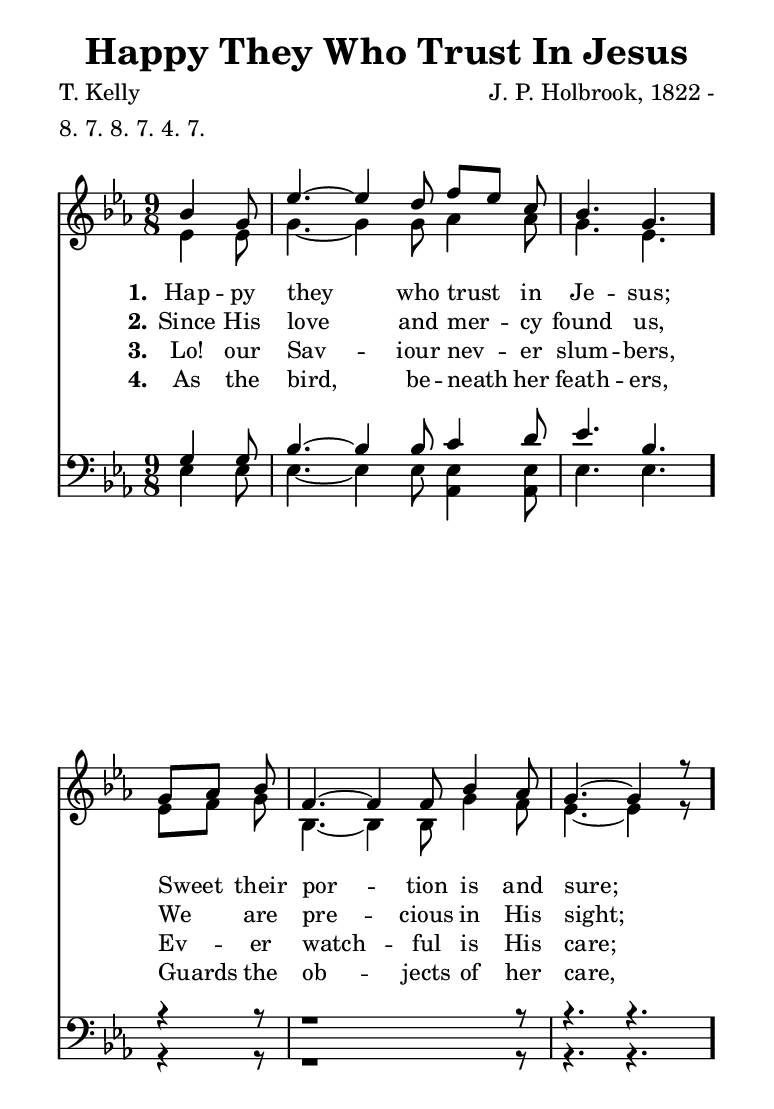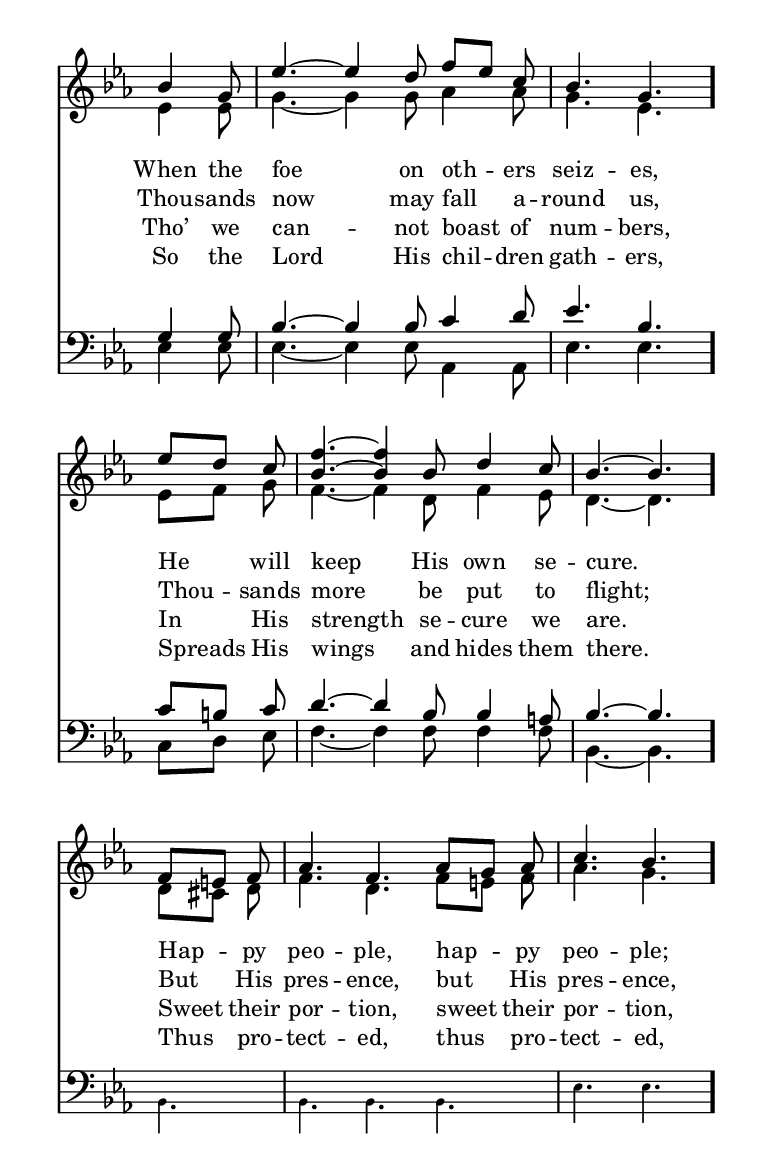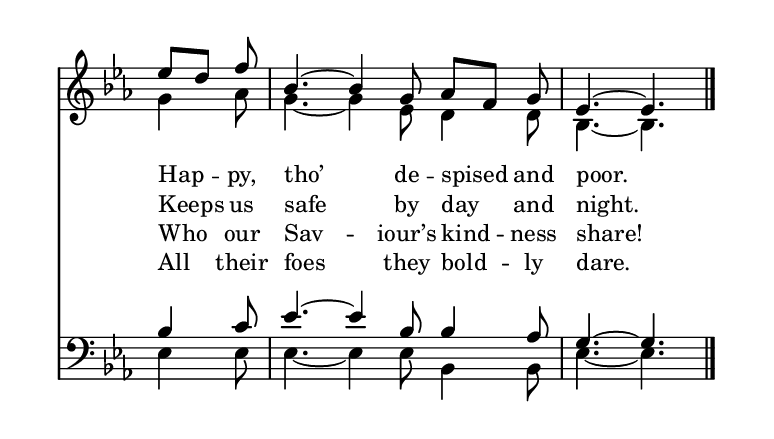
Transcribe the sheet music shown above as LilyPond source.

\include "common/global.ily"
\paper {
  \include "common/paper.ily"
  ragged-last-bottom = ##t
}

\header{
  hymnnumber = "215"
  title = "Happy They Who Trust In Jesus"
  tunename = "Segur"
  meter = "8. 7. 8. 7. 4. 7."
  poet = "T. Kelly"
  composer = "J. P. Holbrook, 1822 -"
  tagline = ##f
}

global = {
  \include "common/overrides.ily"
  \override Staff.TimeSignature.style = #'()
  \time 9/8
  \override Score.MetronomeMark.transparent = ##t % hide all fermata changes too
  \tempo 4=100
  \key ees \major
  \partial 4.
  \autoBeamOff
}

notesSoprano = {
\global
\relative c'' {

  bes4 g8 | ees'4. ~ ees4 d8 f8[ ees] c | bes4. g
  g8[ aes] bes | f4. ~ f4 f8 bes4 aes8 | g4. ~ g4 r8
  bes4 g8 | ees'4. ~ ees4 d8 f8[ ees] c | bes4. g
  ees'8[ d] c | <f bes,>4. ~ <f bes,>4 bes,8 d4 c8 | bes4. ~ bes
  f8[ e] f | aes4. f aes8[ g] aes | c4. bes
  ees8[ d] f | bes,4. ~ bes4 g8 aes8[ f] g | ees4. ~ ees

  \bar "|."

}
}

notesAlto = {
\global
\relative e' {

  ees4 ees8 | g4. ~ g4 g8 aes4 aes8 | g4. ees
  ees8[ f] g | bes,4. ~ bes4 bes8 g'4 f8 | ees4. ~ ees4 r8
  ees4 ees8 | g4. ~ g4 g8 aes4 aes8 | g4. ees
  ees8[ f] g | f4. ~ f4 d8 f4 ees8 | d4. ~ d
  d8[ cis] d | f4. d f8[ e] f | aes4. g
  g4 aes8 | g4. ~ g4 ees8 d4 d8 | bes4. ~ bes

}
}

notesTenor = {
\global
\relative a {

  g4 g8 | bes4. ~ bes4 bes8 c4 d8 | ees4. bes
  r4 r8 | r1 r8 | r4. r4. % TODO whole-measure rest
  g4 g8 | bes4. ~ bes4 bes8 c4 d8 | ees4. bes
  c8[ b] c | d4. ~ d4 bes8 bes4 a8 | bes4. ~ bes
  { \repeat unfold 9 \skip 4 }
  bes4 c8 | ees4. ~ ees4 bes8 bes4 aes8 | g4. ~ g


}
}

notesBass = {
\global
\relative f {

  ees4 ees8 | ees4. ~ ees4 ees8 <ees aes,>4 <ees aes,>8 | ees4. ees
  r4 r8 | r1 r8 | r4. r4. % TODO whole-measure rest
  ees4 ees8 | ees4. ~ ees4 ees8 aes,4 aes8 | ees'4. ees
  c8[ d] ees | f4. ~ f4 f8 f4 f8 | bes,4. ~ bes
  \override NoteHead.font-size = #-4
  bes4. | bes bes bes | ees4. ees
  \override NoteHead.font-size = #0
  ees4 ees8 | ees4. ~ ees4 ees8 bes4 bes8 | ees4. ~ ees

}
}

wordsA = \lyricmode {
\set stanza = "1."

Hap -- py they who trust in Je -- sus; \bar "."
Sweet their por -- tion is and sure; \bar "."
When the foe on oth -- ers seiz -- es, \bar "."
He will keep His own se -- cure. \bar "."
Hap -- py peo -- ple, %{HIDE>%} hap -- py peo -- ple; %{<HIDE%} \bar "."
Hap -- py, tho’ de -- spised and poor. \bar "."

}

wordsB = \lyricmode {
\set stanza = "2."

Since His love and mer -- cy found us,
We are pre -- cious in His sight;
Thou -- sands now may fall a -- round us,
Thou -- sands more be put to flight;
But His pres -- ence, %{HIDE>%} but His pres -- ence, %{<HIDE%}
Keeps us safe by day and night.

}

wordsC = \lyricmode {
\set stanza = "3."

Lo! our Sav -- iour nev -- er slum -- bers,
Ev -- er watch -- ful is His care;
Tho’ we can -- not boast of num -- bers,
In His strength se -- cure we are.
Sweet their por -- tion, %{HIDE>%} sweet their por -- tion, %{<HIDE%}
Who our Sav -- iour’s kind -- ness share!

}

wordsD = \lyricmode {
\set stanza = "4."

As the bird, be -- neath her feath -- ers,
Guards the ob -- jects of her care,
So the Lord His chil -- dren gath -- ers,
Spreads His wings and hides them there.
Thus pro -- tect -- ed, %{HIDE>%} thus pro -- tect -- ed, %{<HIDE%}
All their foes they bold -- ly dare.

}

\score {
  \context ChoirStaff <<
    \context Staff = upper <<
      \set ChoirStaff.systemStartDelimiter = #'SystemStartBar
      \context Voice  = sopranos { \voiceOne << \notesSoprano >> }
      \context Voice  = altos { \voiceTwo << \notesAlto >> }
      \context Lyrics = one   \lyricsto sopranos \wordsA
      \context Lyrics = two   \lyricsto sopranos \wordsB
      \context Lyrics = three \lyricsto sopranos \wordsC
      \context Lyrics = four  \lyricsto sopranos \wordsD
    >>
    \context Staff = men <<
      \clef bass
      \context Voice  = tenors { \voiceOne << \notesTenor >> }
      \context Voice  = basses { \voiceTwo << \notesBass >> }
    >>
  >>
  \layout {
    \include "common/layout.ily"
  }
  \midi{
    \include "common/midi.ily"
  }
}

\version "2.18.2"  % necessary for upgrading to future LilyPond versions.

% vi:set et ts=2 sw=2 ai nocindent syntax=lilypond:
